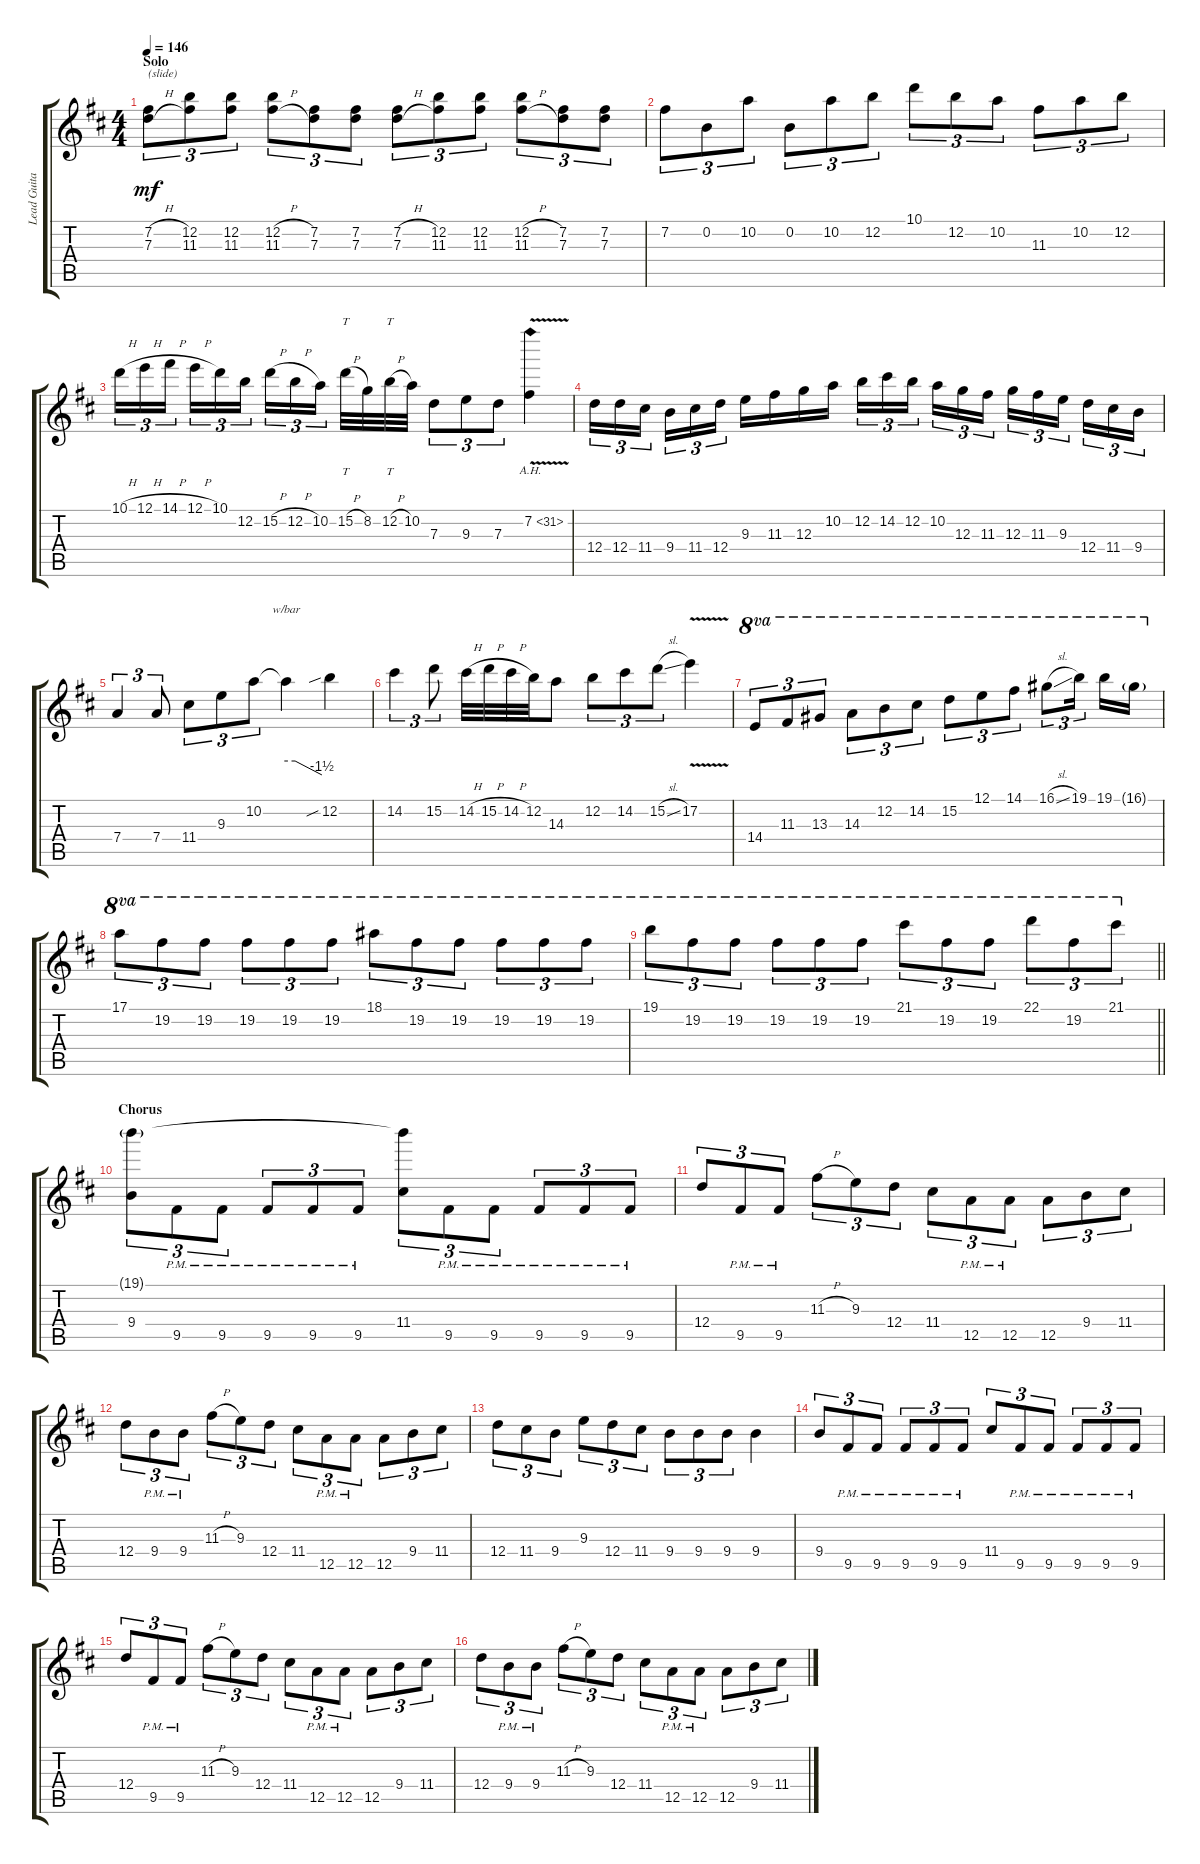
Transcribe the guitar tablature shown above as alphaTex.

\track ("Lead Guitar A" "Lead Guita") {instrument distortionguitar}
\staff {score tabs}
\tuning (E4 B3 G3 D3 A2 E2) {hide}
\ts (4 4)
\section ("" "Solo")
\tempo 146
\clef g2
\ks bminor
(7.2{h} 7.3{h}).8{tu (3 2) txt "(slide)" dy mf} (12.2 11.3).8{tu (3 2)} (12.2 11.3).8{tu (3 2)} (12.2{h} 11.3{h}).8{tu (3 2)} (7.2 7.3).8{tu (3 2)} (7.2 7.3).8{tu (3 2)} (7.2{h} 7.3{h}).8{tu (3 2)} (12.2 11.3).8{tu (3 2)} (12.2 11.3).8{tu (3 2)} (12.2{h} 11.3{h}).8{tu (3 2)} (7.2 7.3).8{tu (3 2)} (7.2 7.3).8{tu (3 2)} |
7.2.8{tu (3 2)} 0.2.8{tu (3 2)} 10.2.8{tu (3 2)} 0.2.8{tu (3 2)} 10.2.8{tu (3 2)} 12.2.8{tu (3 2)} 10.1.8{tu (3 2)} 12.2.8{tu (3 2)} 10.2.8{tu (3 2)} 11.3.8{tu (3 2)} 10.2.8{tu (3 2)} 12.2.8{tu (3 2)} |
10.1{h}.16{tu (3 2)} 12.1{h}.16{tu (3 2)} 14.1{h}.16{tu (3 2) beam splitsecondary} 12.1{h}.16{tu (3 2)} 10.1.16{tu (3 2)} 12.2.16{tu (3 2)} 15.2{h}.16{tu (3 2)} 12.2{h}.16{tu (3 2)} 10.2.16{tu (3 2) beam splitsecondary} 15.2{h}.32{tt} 8.2.32 12.2{h}.32{tt} 10.2.32 7.3.8{tu (3 2)} 9.3.8{tu (3 2)} 7.3.8{tu (3 2)} 7.2{ah 24 v}.4 |
12.4.16{tu (3 2)} 12.4.16{tu (3 2)} 11.4.16{tu (3 2) beam splitsecondary} 9.4.16{tu (3 2)} 11.4.16{tu (3 2)} 12.4.16{tu (3 2)} 9.3.16 11.3.16 12.3.16 10.2.16 12.2.16{tu (3 2)} 14.2.16{tu (3 2)} 12.2.16{tu (3 2) beam splitsecondary} 10.2.16{tu (3 2)} 12.3.16{tu (3 2)} 11.3.16{tu (3 2)} 12.3.16{tu (3 2)} 11.3.16{tu (3 2)} 9.3.16{tu (3 2) beam splitsecondary} 12.4.16{tu (3 2)} 11.4.16{tu (3 2)} 9.4.16{tu (3 2)} |
7.4.4{tu (3 2)} 7.4.8{tu (3 2)} 11.4.8{tu (3 2)} 9.3.8{tu (3 2)} 10.2.8{tu (3 2)} 10.2{t}.4{tbe (custom default 0 0 15 0 60 -6)} 12.2{sib}.4 |
14.2.4{tu (3 2)} 15.2.8{tu (3 2)} 14.2{h}.32 15.2{h}.32 14.2{h}.32 12.2.32 14.3.8 12.2.8{tu (3 2)} 14.2.8{tu (3 2)} 15.2{sl}.8{tu (3 2)} 17.2{v}.4 |
14.4.8{tu (3 2) ot 8va} 11.3.8{tu (3 2) ot 8va} 13.3.8{tu (3 2) ot 8va} 14.3.8{tu (3 2) ot 8va} 12.2.8{tu (3 2) ot 8va} 14.2.8{tu (3 2) ot 8va} 15.2.8{tu (3 2) ot 8va} 12.1.8{tu (3 2) ot 8va} 14.1.8{tu (3 2) ot 8va} 16.1{sl}.8{tu (3 2) ot 8va} 19.1.16{tu (3 2) ot 8va beam splitsecondary} 19.1.16{ot 8va} 16.1{g}.16{ot 8va} |
17.1.8{tu (3 2) ot 8va} 19.2.8{tu (3 2) ot 8va} 19.2.8{tu (3 2) ot 8va} 19.2.8{tu (3 2) ot 8va} 19.2.8{tu (3 2) ot 8va} 19.2.8{tu (3 2) ot 8va} 18.1.8{tu (3 2) ot 8va} 19.2.8{tu (3 2) ot 8va} 19.2.8{tu (3 2) ot 8va} 19.2.8{tu (3 2) ot 8va} 19.2.8{tu (3 2) ot 8va} 19.2.8{tu (3 2) ot 8va} |
\barLineRight lightlight
19.1.8{tu (3 2) ot 8va} 19.2.8{tu (3 2) ot 8va} 19.2.8{tu (3 2) ot 8va} 19.2.8{tu (3 2) ot 8va} 19.2.8{tu (3 2) ot 8va} 19.2.8{tu (3 2) ot 8va} 21.1.8{tu (3 2) ot 8va} 19.2.8{tu (3 2) ot 8va} 19.2.8{tu (3 2) ot 8va} 22.1.8{tu (3 2) ot 8va} 19.2.8{tu (3 2) ot 8va} 21.1.8{tu (3 2) ot 8va} |
\section ("" "Chorus")
(19.1{g} 9.4).8{tu (3 2)} 9.5{pm}.8{tu (3 2)} 9.5{pm}.8{tu (3 2)} 9.5{pm}.8{tu (3 2)} 9.5{pm}.8{tu (3 2)} 9.5{pm}.8{tu (3 2)} (19.1{t} 11.4).8{tu (3 2)} 9.5{pm}.8{tu (3 2)} 9.5{pm}.8{tu (3 2)} 9.5{pm}.8{tu (3 2)} 9.5{pm}.8{tu (3 2)} 9.5{pm}.8{tu (3 2)} |
12.4.8{tu (3 2)} 9.5{pm}.8{tu (3 2)} 9.5{pm}.8{tu (3 2)} 11.3{h}.8{tu (3 2)} 9.3.8{tu (3 2)} 12.4.8{tu (3 2)} 11.4.8{tu (3 2)} 12.5{pm}.8{tu (3 2)} 12.5{pm}.8{tu (3 2)} 12.5.8{tu (3 2)} 9.4.8{tu (3 2)} 11.4.8{tu (3 2)} |
12.4.8{tu (3 2)} 9.4{pm}.8{tu (3 2)} 9.4{pm}.8{tu (3 2)} 11.3{h}.8{tu (3 2)} 9.3.8{tu (3 2)} 12.4.8{tu (3 2)} 11.4.8{tu (3 2)} 12.5{pm}.8{tu (3 2)} 12.5{pm}.8{tu (3 2)} 12.5.8{tu (3 2)} 9.4.8{tu (3 2)} 11.4.8{tu (3 2)} |
12.4.8{tu (3 2)} 11.4.8{tu (3 2)} 9.4.8{tu (3 2)} 9.3.8{tu (3 2)} 12.4.8{tu (3 2)} 11.4.8{tu (3 2)} 9.4.8{tu (3 2)} 9.4.8{tu (3 2)} 9.4.8{tu (3 2)} 9.4.4 |
9.4.8{tu (3 2)} 9.5{pm}.8{tu (3 2)} 9.5{pm}.8{tu (3 2)} 9.5{pm}.8{tu (3 2)} 9.5{pm}.8{tu (3 2)} 9.5{pm}.8{tu (3 2)} 11.4.8{tu (3 2)} 9.5{pm}.8{tu (3 2)} 9.5{pm}.8{tu (3 2)} 9.5{pm}.8{tu (3 2)} 9.5{pm}.8{tu (3 2)} 9.5{pm}.8{tu (3 2)} |
12.4.8{tu (3 2)} 9.5{pm}.8{tu (3 2)} 9.5{pm}.8{tu (3 2)} 11.3{h}.8{tu (3 2)} 9.3.8{tu (3 2)} 12.4.8{tu (3 2)} 11.4.8{tu (3 2)} 12.5{pm}.8{tu (3 2)} 12.5{pm}.8{tu (3 2)} 12.5.8{tu (3 2)} 9.4.8{tu (3 2)} 11.4.8{tu (3 2)} |
12.4.8{tu (3 2)} 9.4{pm}.8{tu (3 2)} 9.4{pm}.8{tu (3 2)} 11.3{h}.8{tu (3 2)} 9.3.8{tu (3 2)} 12.4.8{tu (3 2)} 11.4.8{tu (3 2)} 12.5{pm}.8{tu (3 2)} 12.5{pm}.8{tu (3 2)} 12.5.8{tu (3 2)} 9.4.8{tu (3 2)} 11.4.8{tu (3 2)}
